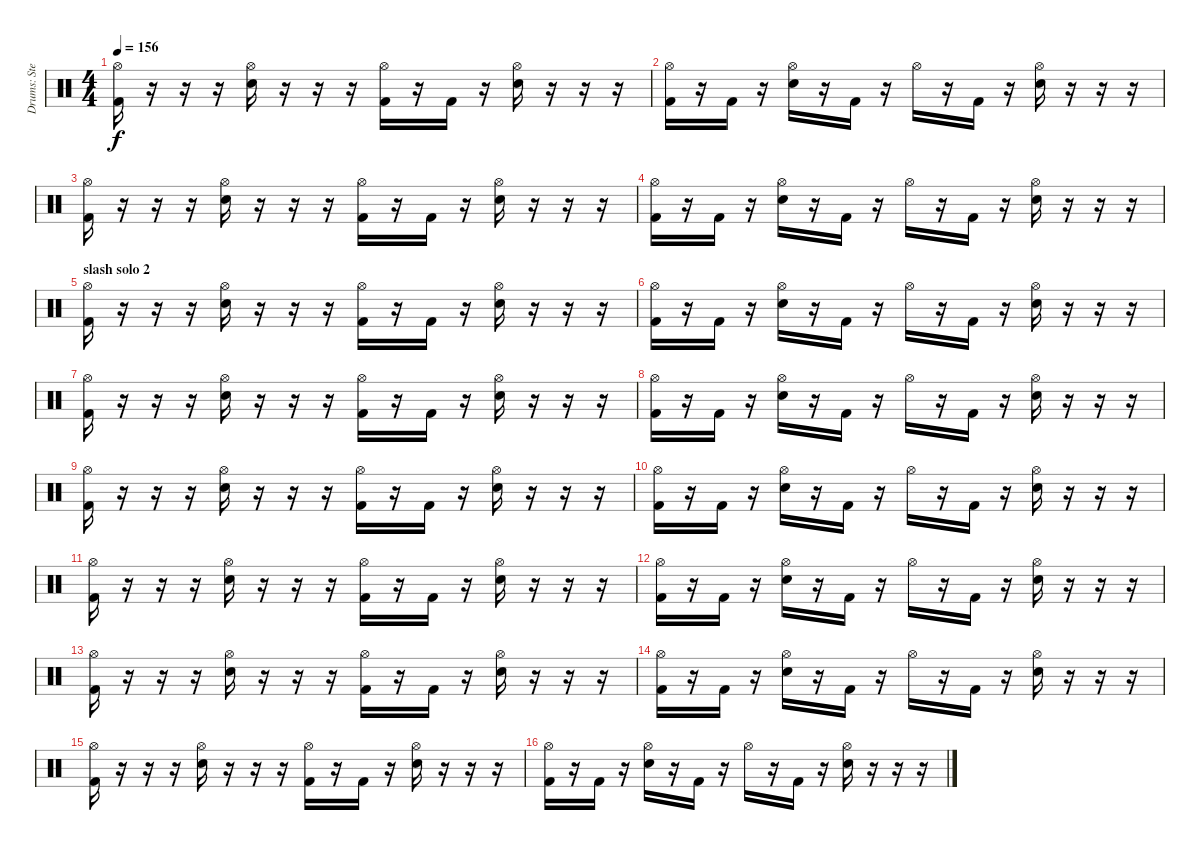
\track ("Drums: Steven" "Drums: Ste") {instrument percussion}
\staff {score}
\articulation defaults
\ts (4 4)
\tempo 156
\clef neutral
\ks c
("Kick (hit) 2" "Hi-Hat (open)").16{dy f} r.16 r.16 r.16 ("Electric Snare (hit)" "Hi-Hat (open)").16 r.16 r.16 r.16 ("Kick (hit) 2" "Hi-Hat (open)").16 r.16 "Kick (hit) 2".16 r.16 ("Electric Snare (hit)" "Hi-Hat (open)").16 r.16 r.16 r.16 |
("Kick (hit) 2" "Hi-Hat (open)").16 r.16 "Kick (hit) 2".16 r.16 ("Electric Snare (hit)" "Hi-Hat (open)").16 r.16 "Kick (hit) 2".16 r.16 "Hi-Hat (open)".16 r.16 "Kick (hit) 2".16 r.16 ("Electric Snare (hit)" "Hi-Hat (open)").16 r.16 r.16 r.16 |
("Kick (hit) 2" "Hi-Hat (open)").16 r.16 r.16 r.16 ("Electric Snare (hit)" "Hi-Hat (open)").16 r.16 r.16 r.16 ("Kick (hit) 2" "Hi-Hat (open)").16 r.16 "Kick (hit) 2".16 r.16 ("Electric Snare (hit)" "Hi-Hat (open)").16 r.16 r.16 r.16 |
("Kick (hit) 2" "Hi-Hat (open)").16 r.16 "Kick (hit) 2".16 r.16 ("Electric Snare (hit)" "Hi-Hat (open)").16 r.16 "Kick (hit) 2".16 r.16 "Hi-Hat (open)".16 r.16 "Kick (hit) 2".16 r.16 ("Electric Snare (hit)" "Hi-Hat (open)").16 r.16 r.16 r.16 |
\section ("" "slash solo 2")
("Kick (hit) 2" "Hi-Hat (open)").16 r.16 r.16 r.16 ("Electric Snare (hit)" "Hi-Hat (open)").16 r.16 r.16 r.16 ("Kick (hit) 2" "Hi-Hat (open)").16 r.16 "Kick (hit) 2".16 r.16 ("Electric Snare (hit)" "Hi-Hat (open)").16 r.16 r.16 r.16 |
("Kick (hit) 2" "Hi-Hat (open)").16 r.16 "Kick (hit) 2".16 r.16 ("Electric Snare (hit)" "Hi-Hat (open)").16 r.16 "Kick (hit) 2".16 r.16 "Hi-Hat (open)".16 r.16 "Kick (hit) 2".16 r.16 ("Electric Snare (hit)" "Hi-Hat (open)").16 r.16 r.16 r.16 |
("Kick (hit) 2" "Hi-Hat (open)").16 r.16 r.16 r.16 ("Electric Snare (hit)" "Hi-Hat (open)").16 r.16 r.16 r.16 ("Kick (hit) 2" "Hi-Hat (open)").16 r.16 "Kick (hit) 2".16 r.16 ("Electric Snare (hit)" "Hi-Hat (open)").16 r.16 r.16 r.16 |
("Kick (hit) 2" "Hi-Hat (open)").16 r.16 "Kick (hit) 2".16 r.16 ("Electric Snare (hit)" "Hi-Hat (open)").16 r.16 "Kick (hit) 2".16 r.16 "Hi-Hat (open)".16 r.16 "Kick (hit) 2".16 r.16 ("Electric Snare (hit)" "Hi-Hat (open)").16 r.16 r.16 r.16 |
("Kick (hit) 2" "Hi-Hat (open)").16 r.16 r.16 r.16 ("Electric Snare (hit)" "Hi-Hat (open)").16 r.16 r.16 r.16 ("Kick (hit) 2" "Hi-Hat (open)").16 r.16 "Kick (hit) 2".16 r.16 ("Electric Snare (hit)" "Hi-Hat (open)").16 r.16 r.16 r.16 |
("Kick (hit) 2" "Hi-Hat (open)").16 r.16 "Kick (hit) 2".16 r.16 ("Electric Snare (hit)" "Hi-Hat (open)").16 r.16 "Kick (hit) 2".16 r.16 "Hi-Hat (open)".16 r.16 "Kick (hit) 2".16 r.16 ("Electric Snare (hit)" "Hi-Hat (open)").16 r.16 r.16 r.16 |
("Kick (hit) 2" "Hi-Hat (open)").16 r.16 r.16 r.16 ("Electric Snare (hit)" "Hi-Hat (open)").16 r.16 r.16 r.16 ("Kick (hit) 2" "Hi-Hat (open)").16 r.16 "Kick (hit) 2".16 r.16 ("Electric Snare (hit)" "Hi-Hat (open)").16 r.16 r.16 r.16 |
("Kick (hit) 2" "Hi-Hat (open)").16 r.16 "Kick (hit) 2".16 r.16 ("Electric Snare (hit)" "Hi-Hat (open)").16 r.16 "Kick (hit) 2".16 r.16 "Hi-Hat (open)".16 r.16 "Kick (hit) 2".16 r.16 ("Electric Snare (hit)" "Hi-Hat (open)").16 r.16 r.16 r.16 |
("Kick (hit) 2" "Hi-Hat (open)").16 r.16 r.16 r.16 ("Electric Snare (hit)" "Hi-Hat (open)").16 r.16 r.16 r.16 ("Kick (hit) 2" "Hi-Hat (open)").16 r.16 "Kick (hit) 2".16 r.16 ("Electric Snare (hit)" "Hi-Hat (open)").16 r.16 r.16 r.16 |
("Kick (hit) 2" "Hi-Hat (open)").16 r.16 "Kick (hit) 2".16 r.16 ("Electric Snare (hit)" "Hi-Hat (open)").16 r.16 "Kick (hit) 2".16 r.16 "Hi-Hat (open)".16 r.16 "Kick (hit) 2".16 r.16 ("Electric Snare (hit)" "Hi-Hat (open)").16 r.16 r.16 r.16 |
("Kick (hit) 2" "Hi-Hat (open)").16 r.16 r.16 r.16 ("Electric Snare (hit)" "Hi-Hat (open)").16 r.16 r.16 r.16 ("Kick (hit) 2" "Hi-Hat (open)").16 r.16 "Kick (hit) 2".16 r.16 ("Electric Snare (hit)" "Hi-Hat (open)").16 r.16 r.16 r.16 |
("Kick (hit) 2" "Hi-Hat (open)").16 r.16 "Kick (hit) 2".16 r.16 ("Electric Snare (hit)" "Hi-Hat (open)").16 r.16 "Kick (hit) 2".16 r.16 "Hi-Hat (open)".16 r.16 "Kick (hit) 2".16 r.16 ("Electric Snare (hit)" "Hi-Hat (open)").16 r.16 r.16 r.16
